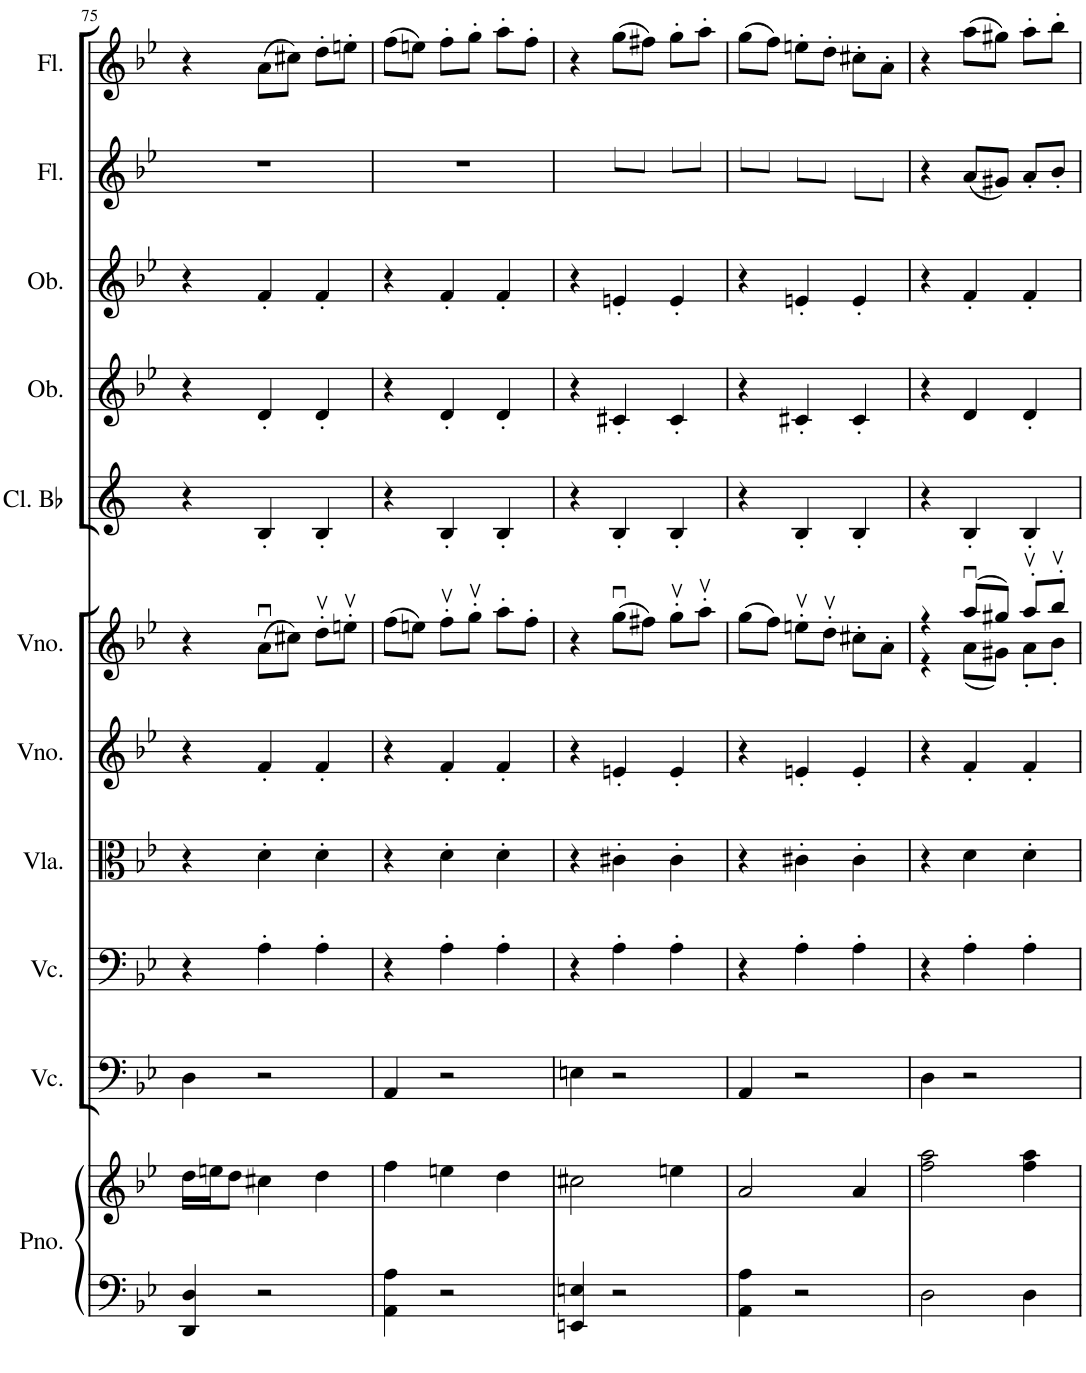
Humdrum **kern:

**kern	**kern	**kern	**kern	**kern	**kern	**kern	**kern	**kern	**kern	**kern	**kern
*part11	*part11	*part10	*part9	*part8	*part7	*part6	*part5	*part4	*part3	*part2	*part1
*staff12	*staff11	*staff10	*staff9	*staff8	*staff7	*staff6	*staff5	*staff4	*staff3	*staff2	*staff1
*I"Piano	*	*I"Violoncelo	*I"Violoncelo	*I"Viola	*I"Violino	*I"Violino	*I"Clarinete em Bb	*I"Oboé	*I"Oboé	*I"Flauta	*I"Flauta
*I'Pno.	*	*I'Vc.	*I'Vc.	*I'Vla.	*I'Vno.	*I'Vno.	*I'Cl. Bb	*I'Ob.	*I'Ob.	*I'Fl.	*I'Fl.
!!LO:PB:g=z
*clefF4	*clefG2	*clefF4	*clefF4	*clefC3	*clefG2	*clefG2	*clefG2	*clefG2	*clefG2	*clefG2	*clefG2
*	*	*	*	*	*	*	*Trd1c2	*	*	*	*
*k[b-e-]	*k[b-e-]	*k[b-e-]	*k[b-e-]	*k[b-e-]	*k[b-e-]	*k[b-e-]	*k[]	*k[b-e-]	*k[b-e-]	*k[b-e-]	*k[b-e-]
*M3/4	*M3/4	*M3/4	*M3/4	*M3/4	*M3/4	*M3/4	*M3/4	*M3/4	*M3/4	*M3/4	*M3/4
=75	=75	=75	=75	=75	=75	=75	=75	=75	=75	=75	=75
4DD/ 4D/	16dd\LL	4D\	4r	4r	4r	4r	4r	4r	4r	2.r	4r
.	16een\J	.	.	.	.	.	.	.	.	.	.
.	8dd\J	.	.	.	.	.	.	.	.	.	.
2r	4cc#X\	2r	4A'\	4d'\	4f'/	(8au\L	4B'/	4d'/	4f'/	.	(8a\L
.	.	.	.	.	.	8cc#X\J)	.	.	.	.	8cc#X\J)
.	4dd\	.	4A'\	4d'\	4f'/	8ddv'\L	4B'/	4d'/	4f'/	.	8dd'\L
.	.	.	.	.	.	8eenv'\J	.	.	.	.	8een'\J
=76	=76	=76	=76	=76	=76	=76	=76	=76	=76	=76	=76
4AA\ 4A\	4ff\	4AA/	4r	4r	4r	(8ff\L	4r	4r	4r	2.r	(8ff\L
.	.	.	.	.	.	8een\J)	.	.	.	.	8een\J)
2r	4een\	2r	4A'\	4d'\	4f'/	8ffv'\L	4B'/	4d'/	4f'/	.	8ff'\L
.	.	.	.	.	.	8ggv'\J	.	.	.	.	8gg'\J
.	4dd\	.	4A'\	4d'\	4f'/	8aa'\L	4B'/	4d'/	4f'/	.	8aa'\L
.	.	.	.	.	.	8ff'\J	.	.	.	.	8ff'\J
=77	=77	=77	=77	=77	=77	=77	=77	=77	=77	=77	=77
4EEn/ 4En/	2cc#X\	4En\	4r	4r	4r	4r	4r	4r	4r	4ryy	4r
2r	.	2r	4A'\	4c#X'\	4en'/	(8ggu\L	4B'/	4c#X'/	4en'/	(8gg\L	(8gg\L
.	.	.	.	.	.	8ff#X\J)	.	.	.	8ff#X\J)	8ff#X\J)
.	4een\	.	4A'\	4c#'\	4e'/	8ggv'\L	4B'/	4c#'/	4e'/	8gg'\L	8gg'\L
.	.	.	.	.	.	8aav'\J	.	.	.	8aa'\J	8aa'\J
=78	=78	=78	=78	=78	=78	=78	=78	=78	=78	=78	=78
4AA\ 4A\	2a/	4AA/	4r	4r	4r	(8gg\L	4r	4r	4r	(8gg\L	(8gg\L
.	.	.	.	.	.	8ff\J)	.	.	.	8ff\J)	8ff\J)
2r	.	2r	4A'\	4c#X'\	4en'/	8eenv'\L	4B'/	4c#X'/	4en'/	8een'\L	8een'\L
.	.	.	.	.	.	8ddv'\J	.	.	.	8dd'\J	8dd'\J
.	4a/	.	4A'\	4c#'\	4e'/	8cc#X'\L	4B'/	4c#'/	4e'/	8cc#X'\L	8cc#X'\L
.	.	.	.	.	.	8a'\J	.	.	.	8a'\J	8a'\J
=79	=79	=79	=79	=79	=79	=79	=79	=79	=79	=79	=79
*	*	*	*	*	*	*^	*	*	*	*	*
2D\	2ff\ 2aa\	4D\	4r	4r	4r	4r	4r	4r	4r	4r	4r	4r
.	.	2r	4A'\	4d\	4f'/	(8aau/L	(8a\L	4B'/	4d/	4f'/	(8a/L	(8aa\L
.	.	.	.	.	.	8gg#X/J)	8g#X\J)	.	.	.	8g#X/J)	8gg#X\J)
4D\	4ff\ 4aa\	.	4A'\	4d'\	4f'/	8aav'/L	8a'\L	4B'/	4d'/	4f'/	8a'/L	8aa'\L
.	.	.	.	.	.	8bb-v'/J	8b-'\J	.	.	.	8b-'/J	8bb-'\J
*	*	*	*	*	*	*v	*v	*	*	*	*	*
=	=	=	=	=	=	=	=	=	=	=	=
*-	*-	*-	*-	*-	*-	*-	*-	*-	*-	*-	*-
